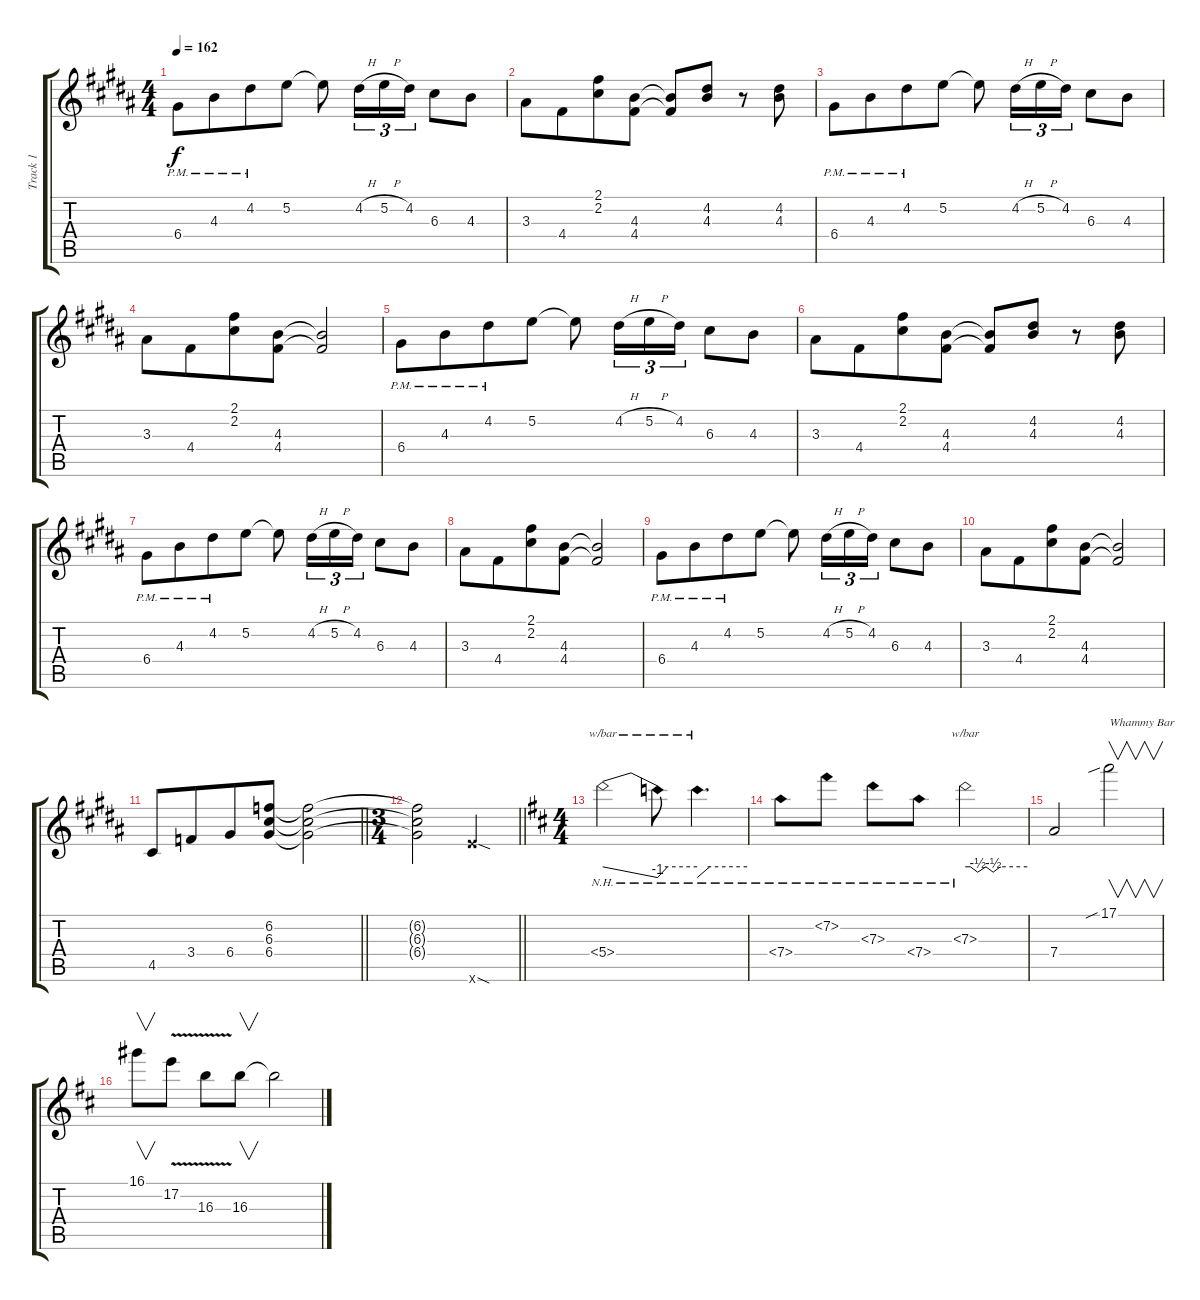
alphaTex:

\track ("Track 1" "Track 1") {instrument overdrivenguitar}
\staff {score tabs}
\tuning (E4 B3 G3 D3 A2 E2) {hide}
\ts (4 4)
\tempo 162
\clef g2
\ks g#minor
6.4{pm}.8{dy f} 4.3{pm}.8{beam merge} 4.2{pm}.8 5.2.8 5.2{t}.8 4.2{h}.16{tu (3 2)} 5.2{h}.16{tu (3 2)} 4.2.16{tu (3 2)} 6.3.8 4.3.8 |
3.3.8 4.4.8{beam merge} (2.1 2.2).8 (4.3 4.4).8 (4.3{t} 4.4{t}).8 (4.2 4.3).8 r.8 (4.2 4.3).8 |
6.4{pm}.8 4.3{pm}.8{beam merge} 4.2{pm}.8 5.2.8 5.2{t}.8 4.2{h}.16{tu (3 2)} 5.2{h}.16{tu (3 2)} 4.2.16{tu (3 2)} 6.3.8 4.3.8 |
3.3.8 4.4.8{beam merge} (2.1 2.2).8 (4.3 4.4).8 (4.3{t} 4.4{t}).2 |
6.4{pm}.8 4.3{pm}.8{beam merge} 4.2{pm}.8 5.2.8 5.2{t}.8 4.2{h}.16{tu (3 2)} 5.2{h}.16{tu (3 2)} 4.2.16{tu (3 2)} 6.3.8 4.3.8 |
3.3.8 4.4.8{beam merge} (2.1 2.2).8 (4.3 4.4).8 (4.3{t} 4.4{t}).8 (4.2 4.3).8 r.8 (4.2 4.3).8 |
6.4{pm}.8 4.3{pm}.8{beam merge} 4.2{pm}.8 5.2.8 5.2{t}.8 4.2{h}.16{tu (3 2)} 5.2{h}.16{tu (3 2)} 4.2.16{tu (3 2)} 6.3.8 4.3.8 |
3.3.8 4.4.8{beam merge} (2.1 2.2).8 (4.3 4.4).8 (4.3{t} 4.4{t}).2 |
6.4{pm}.8 4.3{pm}.8{beam merge} 4.2{pm}.8 5.2.8 5.2{t}.8 4.2{h}.16{tu (3 2)} 5.2{h}.16{tu (3 2)} 4.2.16{tu (3 2)} 6.3.8 4.3.8 |
3.3.8 4.4.8{beam merge} (2.1 2.2).8 (4.3 4.4).8 (4.3{t} 4.4{t}).2 |
\barLineRight lightlight
4.5.8 3.4.8{beam merge} 6.4.8 (6.2 6.3 6.4).8 (6.2{t} 6.3{t} 6.4{t}).2 |
\ts (3 4)
\barLineRight lightlight
(6.2{t} 6.3{t} 6.4{t}).2 12.6{sod x}.4 |
\ts (4 4)
\ks bminor
5.4{nh}.2{tbe (dive default 0 0 60 -4)} 5.4{nh t}.8{tbe (custom default 0 -4 15 0 60 0)} 5.4{nh t}.4{d tbe (custom default 0 -4 15 0 60 0)} |
7.4{nh}.8 7.2{nh}.8 7.3{nh}.8 7.4{nh}.8 7.3{nh}.2{tbe (custom default 0 0 5 0 12 -2 20 0 27 -2 34 0 60 0)} |
7.4.2 17.1{sib}.2{v txt "Whammy Bar"} |
16.1.8{v} 17.2{v}.8 16.3{v}.8 16.3.8{v} 16.3{t}.2
